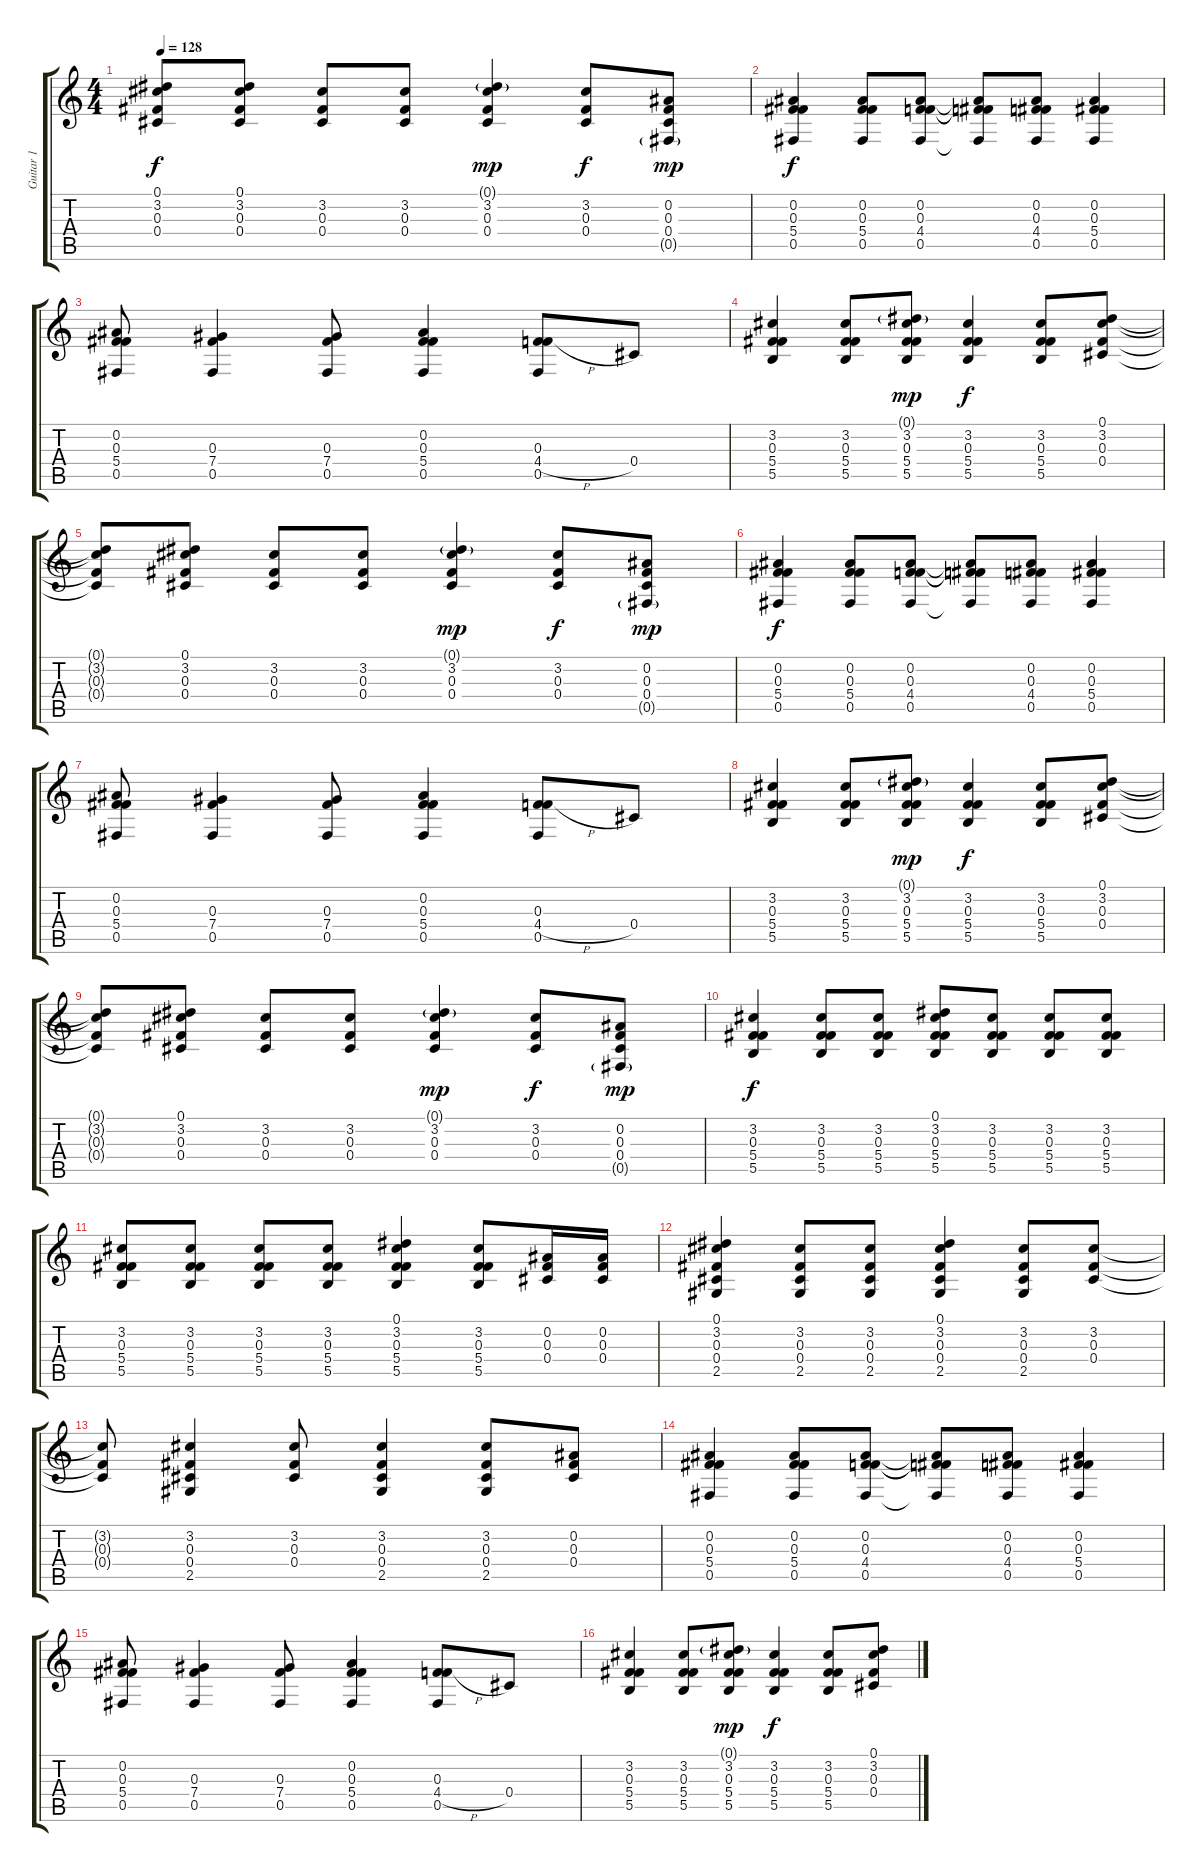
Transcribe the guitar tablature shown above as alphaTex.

\track ("Guitar 1" "Guitar 1") {instrument acousticguitarsteel}
\staff {score tabs}
\tuning (Eb4 Bb3 Gb3 Db3 Gb2 Eb2) {hide}
\ts (4 4)
\tempo 128
\clef g2
\ks c
(0.1{t} 3.2{t} 0.3{t} 0.4{t}).8{dy f} (0.1 3.2 0.3 0.4).8 (3.2 0.3 0.4).8 (3.2 0.3 0.4).8 (0.1{g} 3.2 0.3 0.4).4{dy mp} (3.2 0.3 0.4).8{dy f} (0.2 0.3 0.4 0.5{g}).8{dy mp} |
(0.2 0.3 5.4 0.5).4{dy f} (0.2 0.3 5.4 0.5).8 (0.2 0.3 4.4 0.5).8 (0.2{t} 0.3{t} 4.4{t} 0.5{t}).8 (0.2 0.3 4.4 0.5).8 (0.2 0.3 5.4 0.5).4 |
(0.2 0.3 5.4 0.5).8 (0.3 7.4 0.5).4 (0.3 7.4 0.5).8 (0.2 0.3 5.4 0.5).4 (0.3 4.4{h} 0.5).8 0.4.8 |
(3.2 0.3 5.4 5.5).4 (3.2 0.3 5.4 5.5).8 (0.1{g} 3.2 0.3 5.4 5.5).8{dy mp} (3.2 0.3 5.4 5.5).4{dy f} (3.2 0.3 5.4 5.5).8 (0.1 3.2 0.3 0.4).8 |
(0.1{t} 3.2{t} 0.3{t} 0.4{t}).8 (0.1 3.2 0.3 0.4).8 (3.2 0.3 0.4).8 (3.2 0.3 0.4).8 (0.1{g} 3.2 0.3 0.4).4{dy mp} (3.2 0.3 0.4).8{dy f} (0.2 0.3 0.4 0.5{g}).8{dy mp} |
(0.2 0.3 5.4 0.5).4{dy f} (0.2 0.3 5.4 0.5).8 (0.2 0.3 4.4 0.5).8 (0.2{t} 0.3{t} 4.4{t} 0.5{t}).8 (0.2 0.3 4.4 0.5).8 (0.2 0.3 5.4 0.5).4 |
(0.2 0.3 5.4 0.5).8 (0.3 7.4 0.5).4 (0.3 7.4 0.5).8 (0.2 0.3 5.4 0.5).4 (0.3 4.4{h} 0.5).8 0.4.8 |
(3.2 0.3 5.4 5.5).4 (3.2 0.3 5.4 5.5).8 (0.1{g} 3.2 0.3 5.4 5.5).8{dy mp} (3.2 0.3 5.4 5.5).4{dy f} (3.2 0.3 5.4 5.5).8 (0.1 3.2 0.3 0.4).8 |
(0.1{t} 3.2{t} 0.3{t} 0.4{t}).8 (0.1 3.2 0.3 0.4).8 (3.2 0.3 0.4).8 (3.2 0.3 0.4).8 (0.1{g} 3.2 0.3 0.4).4{dy mp} (3.2 0.3 0.4).8{dy f} (0.2 0.3 0.4 0.5{g}).8{dy mp} |
(3.2 0.3 5.4 5.5).4{dy f} (3.2 0.3 5.4 5.5).8 (3.2 0.3 5.4 5.5).8 (0.1 3.2 0.3 5.4 5.5).8 (3.2 0.3 5.4 5.5).8 (3.2 0.3 5.4 5.5).8 (3.2 0.3 5.4 5.5).8 |
(3.2 0.3 5.4 5.5).8 (3.2 0.3 5.4 5.5).8 (3.2 0.3 5.4 5.5).8 (3.2 0.3 5.4 5.5).8 (0.1 3.2 0.3 5.4 5.5).4 (3.2 0.3 5.4 5.5).8 (0.2 0.3 0.4).16 (0.2 0.3 0.4).16 |
(0.1 3.2 0.3 0.4 2.5).4 (3.2 0.3 0.4 2.5).8 (3.2 0.3 0.4 2.5).8 (0.1 3.2 0.3 0.4 2.5).4 (3.2 0.3 0.4 2.5).8 (3.2 0.3 0.4).8 |
(3.2{t} 0.3{t} 0.4{t}).8 (3.2 0.3 0.4 2.5).4 (3.2 0.3 0.4).8 (3.2 0.3 0.4 2.5).4 (3.2 0.3 0.4 2.5).8 (0.2 0.3 0.4).8 |
(0.2 0.3 5.4 0.5).4 (0.2 0.3 5.4 0.5).8 (0.2 0.3 4.4 0.5).8 (0.2{t} 0.3{t} 4.4{t} 0.5{t}).8 (0.2 0.3 4.4 0.5).8 (0.2 0.3 5.4 0.5).4 |
(0.2 0.3 5.4 0.5).8 (0.3 7.4 0.5).4 (0.3 7.4 0.5).8 (0.2 0.3 5.4 0.5).4 (0.3 4.4{h} 0.5).8 0.4.8 |
(3.2 0.3 5.4 5.5).4 (3.2 0.3 5.4 5.5).8 (0.1{g} 3.2 0.3 5.4 5.5).8{dy mp} (3.2 0.3 5.4 5.5).4{dy f} (3.2 0.3 5.4 5.5).8 (0.1 3.2 0.3 0.4).8
